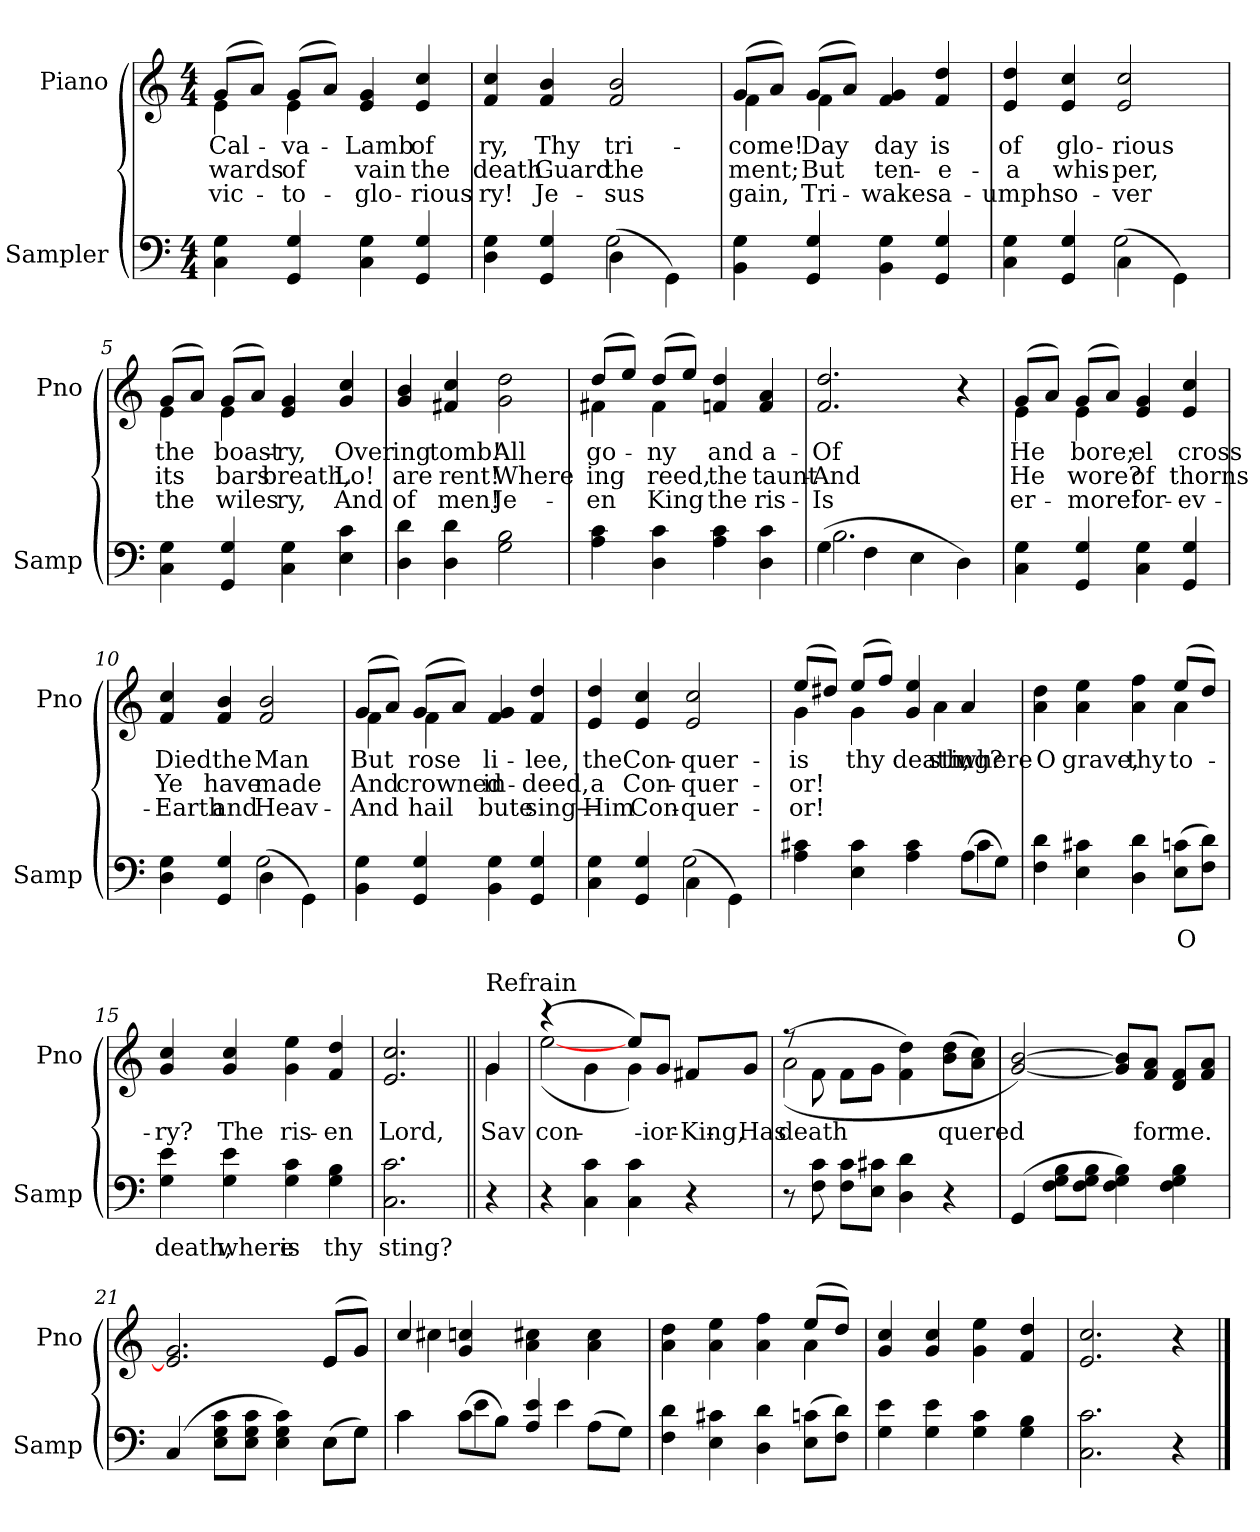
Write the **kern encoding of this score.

**kern	**text	**kern	**text	**text	**text
*part2	*part2	*part1	*part1	*part1	*part1
*staff2	*staff2	*staff1	*staff1	*staff1	*staff1
*I"Sampler	*	*I"Piano	*	*	*
*I'Samp	*	*I'Pno	*	*	*
*clefF4	*	*clefG2	*	*	*
*M4/4	*	*M4/4	*	*	*
=1	=1	=1	=1	=1	=1
*	*	*^	*	*	*
4C 4G	.	(8g/L	4e	Cal-	wards	vic-
.	.	8a/J)	.	.	.	.
4GG 4G	.	(8g/L	4e	-va-	of	-to-
.	.	8a/J)	.	.	.	.
4C 4G	.	4e 4g	2ryy	Lamb	vain	glo-
4GG 4G	.	4e 4cc	.	of	the	-rious
*	*	*v	*v	*	*	*
=2	=2	=2	=2	=2	=2
*^	*	*	*	*	*
4D 4G	2ryy	.	4f 4cc	-ry,	death	-ry!
4GG 4G	.	.	4f 4b	Thy	Guard	Je-
(4D\	2G	.	2f 2b	tri-	the	-sus
4GG\)	.	.	.	.	.	.
*v	*v	*	*	*	*	*
=3	=3	=3	=3	=3	=3
*	*	*^	*	*	*
4BB 4G	.	(8g/L	4f	come!	-ment;	-gain,
.	.	8a/J)	.	.	.	.
4GG 4G	.	(8g/L	4f	Day	But	Tri-
.	.	8a/J)	.	.	.	.
4BB 4G	.	4f 4g	2ryy	day	ten-	-wakes
4GG 4G	.	4f 4dd	.	is	-e-	a-
*	*	*v	*v	*	*	*
=4	=4	=4	=4	=4	=4
*^	*	*	*	*	*
4C 4G	2ryy	.	4e 4dd	of	a	-umphs
4GG 4G	.	.	4e 4cc	glo-	whis-	o-
(4C\	2G	.	2e 2cc	-rious	-per,	-ver
4GG\)	.	.	.	.	.	.
*v	*v	*	*	*	*	*
=5	=5	=5	=5	=5	=5
*	*	*^	*	*	*
4C 4G	.	(8g/L	4e	the	its	the
.	.	8a/J)	.	.	.	.
4GG 4G	.	(8g/L	4e	boast-	bars	wiles
.	.	8a/J)	.	.	.	.
4C 4G	.	4e 4g	2ryy	-ry,	breath,	-ry,
4E 4c	.	4g 4cc	.	Over	Lo!	And
*	*	*v	*v	*	*	*
=6	=6	=6	=6	=6	=6
4D 4d	.	4g 4b	-ing	are	of
4D 4d	.	4f#X 4cc	tomb!	rent!	men!
2G 2B	.	2g 2dd	All	Where	Je-
=7	=7	=7	=7	=7	=7
*	*	*^	*	*	*
4A 4c	.	(8dd/L	4f#X	-go-	-ing	-en
.	.	8ee/J)	.	.	.	.
4D 4c	.	(8dd/L	4f#	-ny	reed,	King
.	.	8ee/J)	.	.	.	.
4A 4c	.	4f 4dd	2ryy	and	the	the
4D 4c	.	4f 4a	.	a-	taunt-	ris-
*	*	*v	*v	*	*	*
=8	=8	=8	=8	=8	=8
*^	*	*	*	*	*
(4G\	2.B	.	2.f 2.dd	Of	And	Is
4F\	.	.	.	.	.	.
4E\	.	.	.	.	.	.
4D)	4ryy	.	4r	.	.	.
*v	*v	*	*	*	*	*
=9	=9	=9	=9	=9	=9
*	*	*^	*	*	*
4C 4G	.	(8g/L	4e	He	He	-er-
.	.	8a/J)	.	.	.	.
4GG 4G	.	(8g/L	4e	bore;	wore?	-more!
.	.	8a/J)	.	.	.	.
4C 4G	.	4e 4g	2ryy	-el	of	for-
4GG 4G	.	4e 4cc	.	cross	thorns	-ev-
*	*	*v	*v	*	*	*
=10	=10	=10	=10	=10	=10
*^	*	*	*	*	*
4D 4G	2ryy	.	4f 4cc	Died	Ye	Earth
4GG 4G	.	.	4f 4b	the	have	and
(4D\	2G	.	2f 2b	Man	made	Heav-
4GG\)	.	.	.	.	.	.
*v	*v	*	*	*	*	*
=11	=11	=11	=11	=11	=11
*	*	*^	*	*	*
4BB 4G	.	(8g/L	4f	But	And	And
.	.	8a/J)	.	.	.	.
4GG 4G	.	(8g/L	4f	rose	crowned	hail
.	.	8a/J)	.	.	.	.
4BB 4G	.	4f 4g	2ryy	-li-	in-	-bute
4GG 4G	.	4f 4dd	.	-lee,	-deed,	sing—
*	*	*v	*v	*	*	*
=12	=12	=12	=12	=12	=12
*^	*	*	*	*	*
4C 4G	2ryy	.	4e 4dd	the	a	Him
4GG 4G	.	.	4e 4cc	Con-	Con-	Con-
(4C\	2G	.	2e 2cc	-quer-	-quer-	-quer-
4GG\)	.	.	.	.	.	.
=13	=13	=13	=13	=13	=13	=13
*	*	*	*^	*	*	*
4A 4c#X	2.ryy	.	(8ee/L	4g	is	-or!	-or!
.	.	.	8dd#X/J)	.	.	.	.
4E 4c#	.	.	(8ee/L	4g	thy	.	.
.	.	.	8ff/J)	.	.	.	.
4A 4c#	.	.	4g 4ee	8ryy	death,	.	.
.	.	.	.	4a	sting?	.	.
(8A\L	4c#	.	4a/	.	where	.	.
8G\J)	.	.	.	8ryy	.	.	.
*v	*v	*	*	*	*	*	*
=14	=14	=14	=14	=14	=14	=14
4F 4d	.	4a 4dd	2.ryy	O	.	.
4E 4c#X	.	4a 4ee	.	grave,	.	.
4D 4d	.	4a 4ff	.	thy	.	.
(8E\ 8cn\L	O	(8ee/L	4a	-to-	.	.
8F\ 8d\J)	.	8dd/J)	.	.	.	.
*	*	*v	*v	*	*	*
=15	=15	=15	=15	=15	=15
4G 4e	death,	4g 4cc	-ry?	.	.
4G 4e	where	4g 4cc	The	.	.
4G 4c	is	4g 4ee	ris-	.	.
4G 4B	thy	4f 4dd	-en	.	.
=16	=16	=16	=16	=16	=16
2.C 2.c	sting?	2.e 2.cc	Lord,	.	.
=17||	=17||	=17||	=17||	=17||	=17||
*	*	*^	*	*	*
!	!	!LO:TX:t=Refrain	!	!	!	!
4r	.	4g/	4g	Sav-	.	.
=18	=18	=18	=18	=18	=18	=18
4r	.	(4r	([2ee	con-	.	.
4C 4c	.	4g\	.	.	.	.
4C 4c	.	8ee/L)	4g)	.	.	.
.	.	8g/J	.	-ior-	.	.
4r	.	8f#X/L	4ryy	-King,	.	.
.	.	8g/J	.	Has	.	.
=19	=19	=19	=19	=19	=19	=19
8r	.	(8r	(2a	death	.	.
8F 8c	.	8f\	.	.	.	.
8F\ 8c\L	.	8f\L	.	.	.	.
8E\ 8c#X\J	.	8g\J	.	.	.	.
4D 4d	.	4f\ 4dd\)	2ryy	.	.	.
4r	.	(8b\ 8dd\L	.	-quered	.	.
.	.	8a\ 8cc\J)	.	.	.	.
*	*	*v	*v	*	*	*
=20	=20	=20	=20	=20	=20
(4GG	.	[2g [2b)	.	.	.
8F\ 8G\ 8B\L	.	.	.	.	.
8F\ 8G\ 8B\J	.	.	.	.	.
4F\ 4G\ 4B\)	.	8g]/ 8b]/L	.	.	.
.	.	8f/ 8a/J	for	.	.
4F\ 4G\ 4B\	.	8d/ 8f/L	me.	.	.
.	.	8f/ 8a/J	.	.	.
=21	=21	=21	=21	=21	=21
*^	*	*^	*	*	*
(4C	2.ryy	.	2.e] 2.g	2.ryy	.	.	.
8E\ 8G\ 8c\L	.	.	.	.	.	.	.
8E\ 8G\ 8c\J	.	.	.	.	.	.	.
4E 4G 4c)	.	.	.	.	.	.	.
(8E\L	8E\L	.	(8e/L	8e/L	.	.	.
8G\J)	8G\J	.	8g/J)	8g/J	.	.	.
=22	=22	=22	=22	=22	=22	=22	=22
4c\	4c	.	4cc/	4cc#	.	.	.
(8c\L	4e	.	4g 4cc	2.ryy	.	.	.
8B\J)	.	.	.	.	.	.	.
4A 4e	8ryy	.	4a 4cc#X	.	.	.	.
.	4e	.	.	.	.	.	.
(8A\L	.	.	4a 4cc#	.	.	.	.
8G\J)	8ryy	.	.	.	.	.	.
*v	*v	*	*	*	*	*	*
=23	=23	=23	=23	=23	=23	=23
4F 4d	.	4a 4dd	2.ryy	.	.	.
4E 4c#X	.	4a 4ee	.	.	.	.
4D 4d	.	4a 4ff	.	.	.	.
(8E\ 8cn\L	.	(8ee/L	4a	.	.	.
8F\ 8d\J)	.	8dd/J)	.	.	.	.
*	*	*v	*v	*	*	*
=24	=24	=24	=24	=24	=24
4G 4e	.	4g 4cc	.	.	.
4G 4e	.	4g 4cc	.	.	.
4G 4c	.	4g 4ee	.	.	.
4G 4B	.	4f 4dd	.	.	.
=25	=25	=25	=25	=25	=25
2.C 2.c	.	2.e 2.cc	.	.	.
4r	.	4r	.	.	.
==	==	==	==	==	==
*-	*-	*-	*-	*-	*-
